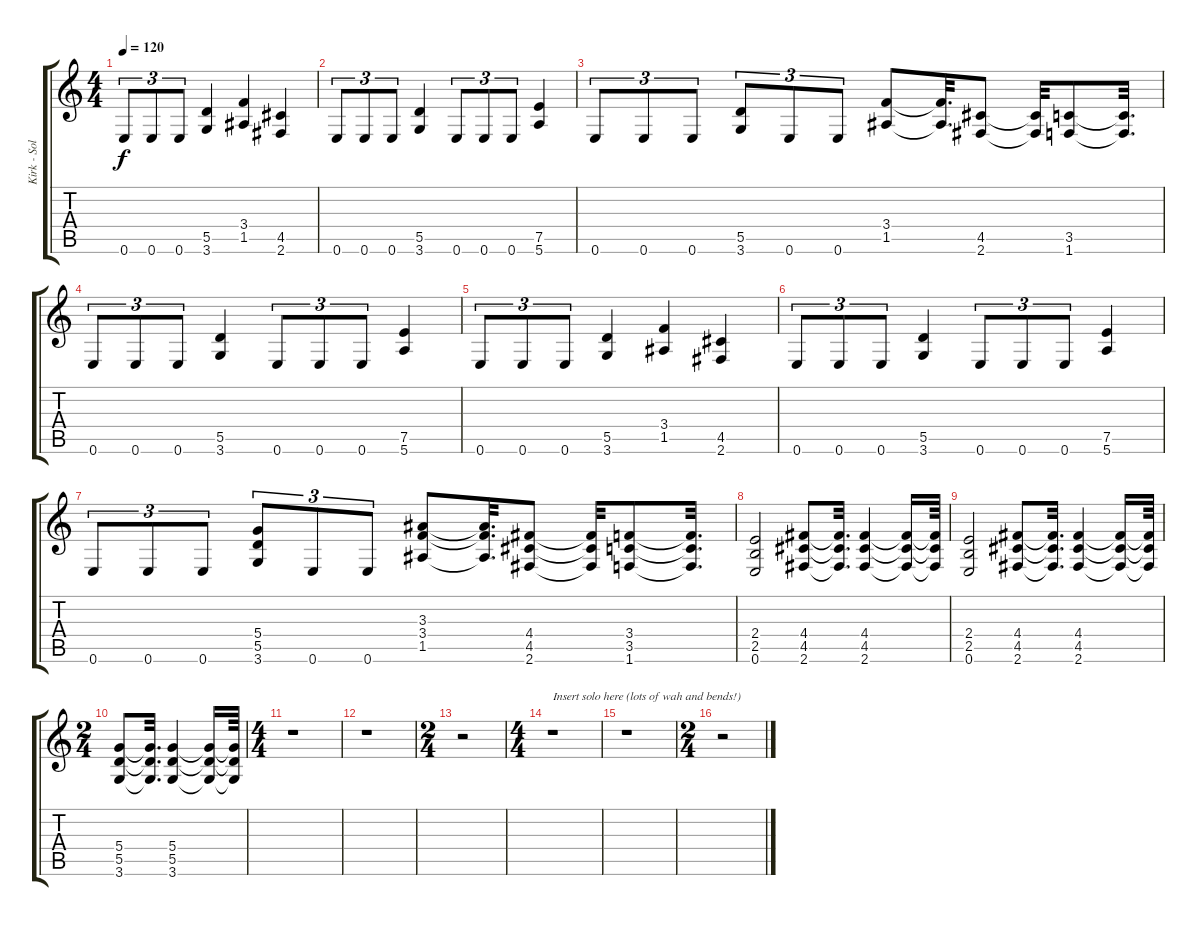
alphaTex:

\track ("Kirk - Solo" "Kirk - Sol") {instrument distortionguitar}
\staff {score tabs}
\tuning (E4 B3 G3 D3 A2 E2) {hide}
\ts (4 4)
\tempo 120
\clef g2
\ks c
0.6.8{tu (3 2) dy f} 0.6.8{tu (3 2)} 0.6.8{tu (3 2)} (5.5 3.6).4 (3.4 1.5).4 (4.5 2.6).4 |
0.6.8{tu (3 2)} 0.6.8{tu (3 2)} 0.6.8{tu (3 2)} (5.5 3.6).4 0.6.8{tu (3 2)} 0.6.8{tu (3 2)} 0.6.8{tu (3 2)} (7.5 5.6).4 |
0.6.8{tu (3 2)} 0.6.8{tu (3 2)} 0.6.8{tu (3 2)} (5.5 3.6).8{tu (3 2)} 0.6.8{tu (3 2)} 0.6.8{tu (3 2)} (3.4 1.5).8 (3.4{t} 1.5{t}).32{d} (4.5 2.6).8 (4.5{t} 2.6{t}).32 (3.5 1.6).8 (3.5{t} 1.6{t}).32{d} |
0.6.8{tu (3 2)} 0.6.8{tu (3 2)} 0.6.8{tu (3 2)} (5.5 3.6).4 0.6.8{tu (3 2)} 0.6.8{tu (3 2)} 0.6.8{tu (3 2)} (7.5 5.6).4 |
0.6.8{tu (3 2)} 0.6.8{tu (3 2)} 0.6.8{tu (3 2)} (5.5 3.6).4 (3.4 1.5).4 (4.5 2.6).4 |
0.6.8{tu (3 2)} 0.6.8{tu (3 2)} 0.6.8{tu (3 2)} (5.5 3.6).4 0.6.8{tu (3 2)} 0.6.8{tu (3 2)} 0.6.8{tu (3 2)} (7.5 5.6).4 |
0.6.8{tu (3 2)} 0.6.8{tu (3 2)} 0.6.8{tu (3 2)} (5.4 5.5 3.6).8{tu (3 2)} 0.6.8{tu (3 2)} 0.6.8{tu (3 2)} (3.3 3.4 1.5).8 (3.3{t} 3.4{t} 1.5{t}).32{d} (4.4 4.5 2.6).8 (4.4{t} 4.5{t} 2.6{t}).32 (3.4 3.5 1.6).8 (3.4{t} 3.5{t} 1.6{t}).32{d} |
(2.4 2.5 0.6).2 (4.4 4.5 2.6).8 (4.4{t} 4.5{t} 2.6{t}).32{d} (4.4 4.5 2.6).4 (4.4{t} 4.5{t} 2.6{t}).16 (4.4{t} 4.5{t} 2.6{t}).64 |
(2.4 2.5 0.6).2 (4.4 4.5 2.6).8 (4.4{t} 4.5{t} 2.6{t}).32{d} (4.4 4.5 2.6).4 (4.4{t} 4.5{t} 2.6{t}).16 (4.4{t} 4.5{t} 2.6{t}).64 |
\ts (2 4)
(5.4 5.5 3.6).8 (5.4{t} 5.5{t} 3.6{t}).32{d} (5.4 5.5 3.6).4 (5.4{t} 5.5{t} 3.6{t}).16 (5.4{t} 5.5{t} 3.6{t}).64 |
\ts (4 4)
r.1 |
r.1 |
\ts (2 4)
r.2 |
\ts (4 4)
r.1{txt "Insert solo here (lots of wah and bends!)"} |
r.1 |
\ts (2 4)
r.2
